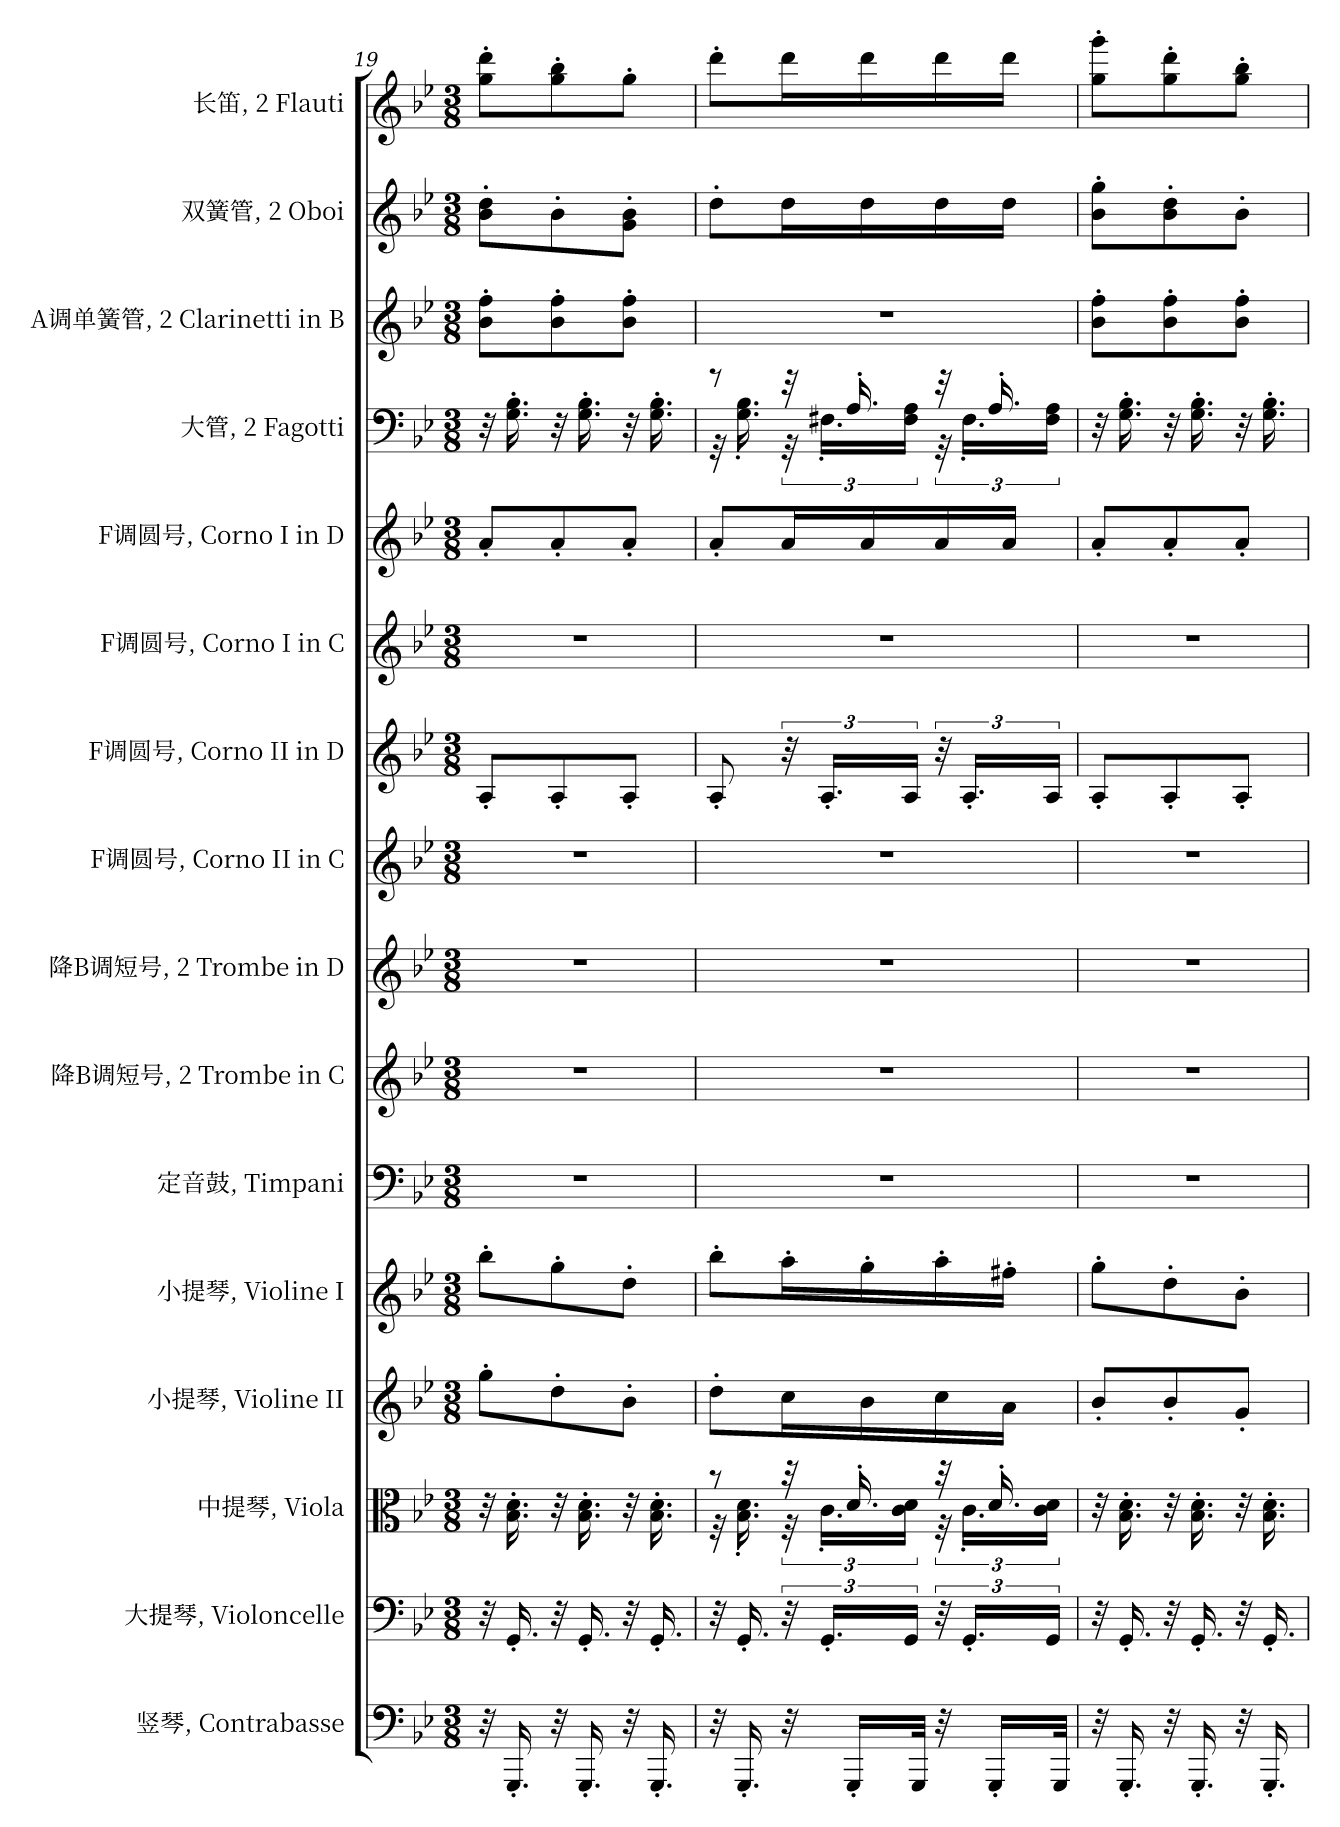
**kern	**kern	**kern	**kern	**kern	**kern	**kern	**kern	**kern	**kern	**kern	**kern	**kern	**kern	**kern	**kern
*part16	*part15	*part14	*part13	*part12	*part11	*part10	*part9	*part8	*part7	*part6	*part5	*part4	*part3	*part2	*part1
*staff16	*staff15	*staff14	*staff13	*staff12	*staff11	*staff10	*staff9	*staff8	*staff7	*staff6	*staff5	*staff4	*staff3	*staff2	*staff1
*I"竖琴, Contrabasse	*I"大提琴, Violoncelle	*I"中提琴, Viola	*I"小提琴, Violine II	*I"小提琴, Violine I	*I"定音鼓, Timpani	*I"降B调短号, 2 Trombe in C	*I"降B调短号, 2 Trombe in D	*I"F调圆号, Corno II in C	*I"F调圆号, Corno II in D	*I"F调圆号, Corno I in C	*I"F调圆号, Corno I in D	*I"大管, 2 Fagotti	*I"A调单簧管, 2 Clarinetti in B	*I"双簧管, 2 Oboi	*I"长笛, 2 Flauti
*	*I'Vc.	*I'Vla.	*I'Vln.	*I'Vln.	*I'Timp.	*	*	*	*	*	*	*	*I'A Cl.	*I'Ob.	*I'Fl.
*clefF4	*clefF4	*clefC3	*clefG2	*clefG2	*clefF4	*clefG2	*clefG2	*clefG2	*clefG2	*clefG2	*clefG2	*clefF4	*clefG2	*clefG2	*clefG2
*	*	*	*	*	*	*ITrd1c2	*ITrd1c2	*ITrd4c7	*ITrd4c7	*ITrd4c7	*ITrd4c7	*	*ITrd2c3	*	*
*k[b-e-]	*k[b-e-]	*k[b-e-]	*k[b-e-]	*k[b-e-]	*k[b-e-]	*k[b-e-a-d-]	*k[b-e-a-d-]	*k[b-e-a-]	*k[b-e-a-]	*k[b-e-a-]	*k[b-e-a-]	*k[b-e-]	*k[f#]	*k[b-e-]	*k[b-e-]
*M3/8	*M3/8	*M3/8	*M3/8	*M3/8	*M3/8	*M3/8	*M3/8	*M3/8	*M3/8	*M3/8	*M3/8	*M3/8	*M3/8	*M3/8	*M3/8
*MM117	*MM117	*MM117	*MM117	*MM117	*MM117	*MM117	*MM117	*MM117	*MM117	*MM117	*MM117	*MM117	*MM117	*MM117	*MM117
=19	=19	=19	=19	=19	=19	=19	=19	=19	=19	=19	=19	=19	=19	=19	=19
32r	32r	32r	8gg'\L	8bb-'\L	4.r	4.r	4.r	4.r	8D'/L	4.r	8d'/L	32r	8g\' 8dd\'L	8b-\' 8dd\'L	8gg\' 8ddd\'L
16.GGG'/	16.GG'/	16.B-\' 16.d\'	.	.	.	.	.	.	.	.	.	16.G\' 16.B-\'	.	.	.
*	*	*	*	*	*	*	*	*	*	*	*	*	*	*	*MM127
32r	32r	32r	8dd'\	8gg'\	.	.	.	.	8D'/	.	8d'/	32r	8g\' 8dd\'	8b-'\	8gg\' 8bb-\'
16.GGG'/	16.GG'/	16.B-\' 16.d\'	.	.	.	.	.	.	.	.	.	16.G\' 16.B-\'	.	.	.
*	*	*	*	*	*	*	*	*	*	*	*	*	*	*	*MM124
32r	32r	32r	8b-'\J	8dd'\J	.	.	.	.	8D'/J	.	8d'/J	32r	8g\' 8dd\'J	8g\' 8b-\'J	8gg'\J
16.GGG'/	16.GG'/	16.B-\' 16.d\'	.	.	.	.	.	.	.	.	.	16.G\' 16.B-\'	.	.	.
!!LO:PB:g=z
=20	=20	=20	=20	=20	=20	=20	=20	=20	=20	=20	=20	=20	=20	=20	=20
*	*	*	*	*	*	*	*	*	*	*	*	*	*	*	*MM117
*	*	*^	*	*	*	*	*	*	*	*	*	*^	*	*	*
32r	32r	8r	32r	8dd'\L	8bb-'\L	4.r	4.r	4.r	4.r	8D'/	4.r	8d'/L	8r	32r	4.r	8dd'\L	8ddd'\L
16.GGG'/	16.GG'/	.	16.B-\' 16.d\'	.	.	.	.	.	.	.	.	.	.	16.G\' 16.B-\'	.	.	.
*	*	*	*	*	*	*	*	*	*	*	*	*	*	*	*	*	*MM127
32r	48r	32r	48r	16cc\L	16aa'\L	.	.	.	.	48r	.	16d/L	32r	48r	.	16dd\L	16ddd\L
.	24.GG'/LL	.	24.c'\LL	.	.	.	.	.	.	24.D'/LL	.	.	.	24.F#X'\LL	.	.	.
16GGG'/LL	.	16.d'/	.	.	.	.	.	.	.	.	.	.	16.A'/	.	.	.	.
.	.	.	.	16b-\	16gg'\	.	.	.	.	.	.	16d/	.	.	.	16dd\	16ddd\
.	24GG/JJ	.	24c\ 24d\JJ	.	.	.	.	.	.	24D/JJ	.	.	.	24F#\ 24A\JJ	.	.	.
32GGG/JJk	.	.	.	.	.	.	.	.	.	.	.	.	.	.	.	.	.
*	*	*	*	*	*	*	*	*	*	*	*	*	*	*	*	*	*MM124
32r	48r	32r	48r	16cc\	16aa'\	.	.	.	.	48r	.	16d/	32r	48r	.	16dd\	16ddd\
.	24.GG'/LL	.	24.c'\LL	.	.	.	.	.	.	24.D'/LL	.	.	.	24.F#'\LL	.	.	.
16GGG'/LL	.	16.d'/	.	.	.	.	.	.	.	.	.	.	16.A'/	.	.	.	.
.	.	.	.	16a\JJ	16ff#X'\JJ	.	.	.	.	.	.	16d/JJ	.	.	.	16dd\JJ	16ddd\JJ
.	24GG/JJ	.	24c\ 24d\JJ	.	.	.	.	.	.	24D/JJ	.	.	.	24F#\ 24A\JJ	.	.	.
32GGG/JJk	.	.	.	.	.	.	.	.	.	.	.	.	.	.	.	.	.
*	*	*v	*v	*	*	*	*	*	*	*	*	*	*v	*v	*	*	*
=21	=21	=21	=21	=21	=21	=21	=21	=21	=21	=21	=21	=21	=21	=21	=21
*	*	*	*	*	*	*	*	*	*	*	*	*	*	*	*MM117
32r	32r	32r	8b-'/L	8gg'\L	4.r	4.r	4.r	4.r	8D'/L	4.r	8d'/L	32r	8g\' 8dd\'L	8b-\' 8gg\'L	8gg\' 8ggg\'L
16.GGG'/	16.GG'/	16.B-\' 16.d\'	.	.	.	.	.	.	.	.	.	16.G\' 16.B-\'	.	.	.
*	*	*	*	*	*	*	*	*	*	*	*	*	*	*	*MM127
32r	32r	32r	8b-'/	8dd'\	.	.	.	.	8D'/	.	8d'/	32r	8g\' 8dd\'	8b-\' 8dd\'	8gg\' 8ddd\'
16.GGG'/	16.GG'/	16.B-\' 16.d\'	.	.	.	.	.	.	.	.	.	16.G\' 16.B-\'	.	.	.
*	*	*	*	*	*	*	*	*	*	*	*	*	*	*	*MM124
32r	32r	32r	8g'/J	8b-'\J	.	.	.	.	8D'/J	.	8d'/J	32r	8g\' 8dd\'J	8b-'\J	8gg\' 8bb-\'J
16.GGG'/	16.GG'/	16.B-\' 16.d\'	.	.	.	.	.	.	.	.	.	16.G\' 16.B-\'	.	.	.
=	=	=	=	=	=	=	=	=	=	=	=	=	=	=	=
*-	*-	*-	*-	*-	*-	*-	*-	*-	*-	*-	*-	*-	*-	*-	*-
